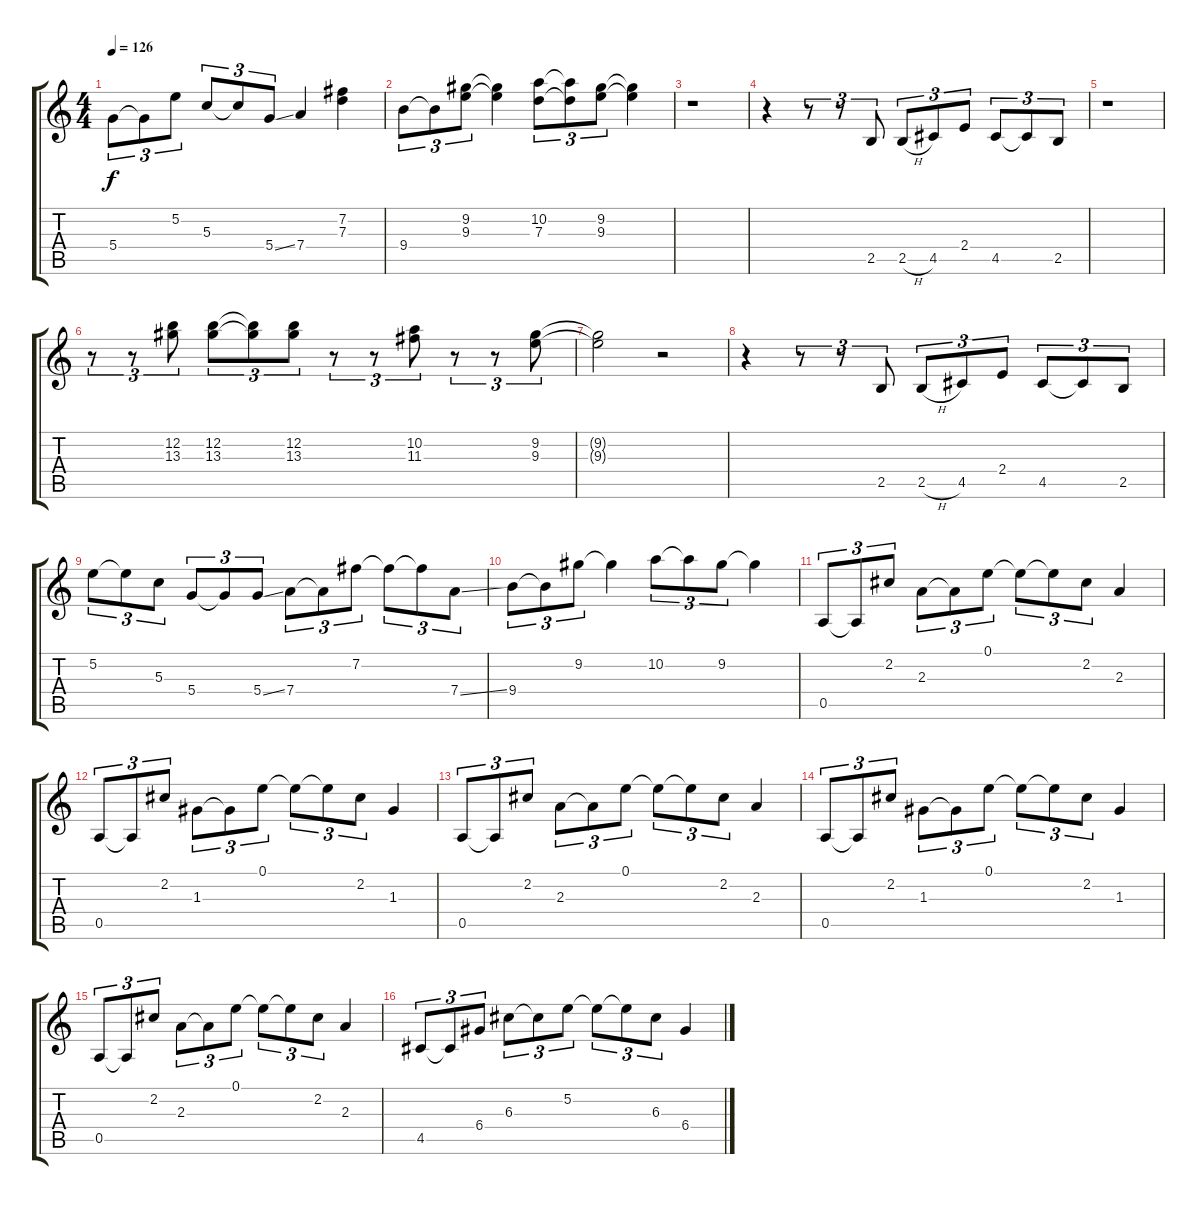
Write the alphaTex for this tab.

\track "" {instrument distortionguitar}
\staff {score tabs}
\tuning (E4 B3 G3 D3 A2 E2) {hide}
\ts (4 4)
\tempo 126
\clef g2
\ks c
5.4.8{tu (3 2) dy f} 5.4{t}.8{tu (3 2)} 5.2.8{tu (3 2)} 5.3.8{tu (3 2)} 5.3{t}.8{tu (3 2)} 5.4{ss}.8{tu (3 2)} 7.4.4 (7.2 7.3).4 |
9.4.8{tu (3 2)} 9.4{t}.8{tu (3 2)} (9.2 9.3).8{tu (3 2)} (9.2{t} 9.3{t}).4 (10.2 7.3).8{tu (3 2)} (10.2{t} 7.3{t}).8{tu (3 2)} (9.2 9.3).8{tu (3 2)} (9.2{t} 9.3{t}).4 |
r.1 |
r.4 r.8{tu (3 2)} r.8{tu (3 2)} 2.5.8{tu (3 2)} 2.5{h}.8{tu (3 2)} 4.5.8{tu (3 2)} 2.4.8{tu (3 2)} 4.5.8{tu (3 2)} 4.5{t}.8{tu (3 2)} 2.5.8{tu (3 2)} |
r.1 |
r.8{tu (3 2)} r.8{tu (3 2)} (12.2 13.3).8{tu (3 2)} (12.2 13.3).8{tu (3 2)} (12.2{t} 13.3{t}).8{tu (3 2)} (12.2 13.3).8{tu (3 2)} r.8{tu (3 2)} r.8{tu (3 2)} (10.2 11.3).8{tu (3 2)} r.8{tu (3 2)} r.8{tu (3 2)} (9.2 9.3).8{tu (3 2)} |
(9.2{t} 9.3{t}).2 r.2 |
r.4 r.8{tu (3 2)} r.8{tu (3 2)} 2.5.8{tu (3 2)} 2.5{h}.8{tu (3 2)} 4.5.8{tu (3 2)} 2.4.8{tu (3 2)} 4.5.8{tu (3 2)} 4.5{t}.8{tu (3 2)} 2.5.8{tu (3 2)} |
5.2.8{tu (3 2)} 5.2{t}.8{tu (3 2)} 5.3.8{tu (3 2)} 5.4.8{tu (3 2)} 5.4{t}.8{tu (3 2)} 5.4{ss}.8{tu (3 2)} 7.4.8{tu (3 2)} 7.4{t}.8{tu (3 2)} 7.2.8{tu (3 2)} 7.2{t}.8{tu (3 2)} 7.2{t}.8{tu (3 2)} 7.4{ss}.8{tu (3 2)} |
9.4.8{tu (3 2)} 9.4{t}.8{tu (3 2)} 9.2.8{tu (3 2)} 9.2{t}.4 10.2.8{tu (3 2)} 10.2{t}.8{tu (3 2)} 9.2.8{tu (3 2)} 9.2{t}.4 |
0.5.8{tu (3 2)} 0.5{t}.8{tu (3 2)} 2.2.8{tu (3 2)} 2.3.8{tu (3 2)} 2.3{t}.8{tu (3 2)} 0.1.8{tu (3 2)} 0.1{t}.8{tu (3 2)} 0.1{t}.8{tu (3 2)} 2.2.8{tu (3 2)} 2.3.4 |
0.5.8{tu (3 2)} 0.5{t}.8{tu (3 2)} 2.2.8{tu (3 2)} 1.3.8{tu (3 2)} 1.3{t}.8{tu (3 2)} 0.1.8{tu (3 2)} 0.1{t}.8{tu (3 2)} 0.1{t}.8{tu (3 2)} 2.2.8{tu (3 2)} 1.3.4 |
0.5.8{tu (3 2)} 0.5{t}.8{tu (3 2)} 2.2.8{tu (3 2)} 2.3.8{tu (3 2)} 2.3{t}.8{tu (3 2)} 0.1.8{tu (3 2)} 0.1{t}.8{tu (3 2)} 0.1{t}.8{tu (3 2)} 2.2.8{tu (3 2)} 2.3.4 |
0.5.8{tu (3 2)} 0.5{t}.8{tu (3 2)} 2.2.8{tu (3 2)} 1.3.8{tu (3 2)} 1.3{t}.8{tu (3 2)} 0.1.8{tu (3 2)} 0.1{t}.8{tu (3 2)} 0.1{t}.8{tu (3 2)} 2.2.8{tu (3 2)} 1.3.4 |
0.5.8{tu (3 2)} 0.5{t}.8{tu (3 2)} 2.2.8{tu (3 2)} 2.3.8{tu (3 2)} 2.3{t}.8{tu (3 2)} 0.1.8{tu (3 2)} 0.1{t}.8{tu (3 2)} 0.1{t}.8{tu (3 2)} 2.2.8{tu (3 2)} 2.3.4 |
4.5.8{tu (3 2)} 4.5{t}.8{tu (3 2)} 6.4.8{tu (3 2)} 6.3.8{tu (3 2)} 6.3{t}.8{tu (3 2)} 5.2.8{tu (3 2)} 5.2{t}.8{tu (3 2)} 5.2{t}.8{tu (3 2)} 6.3.8{tu (3 2)} 6.4.4
